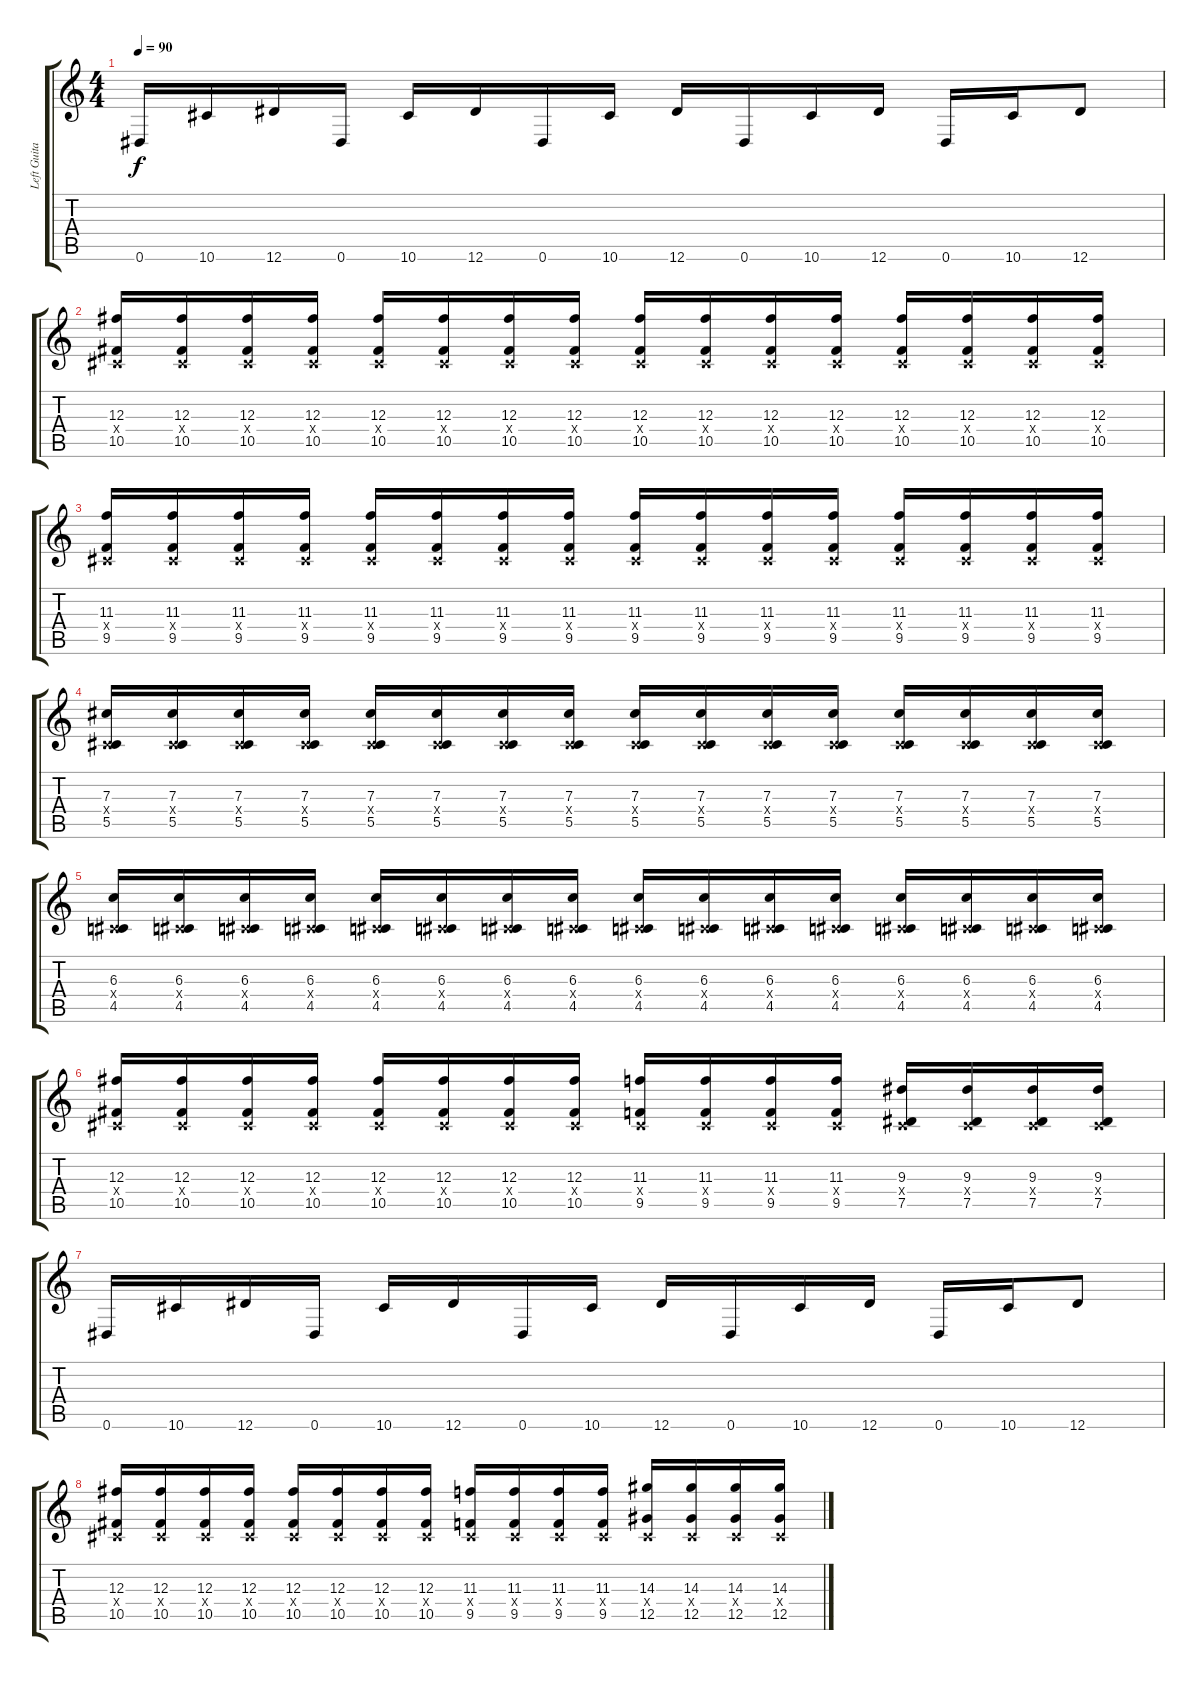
\track ("Left Guitar" "Left Guita") {instrument distortionguitar}
\staff {score tabs}
\tuning (Eb4 Bb3 Gb3 Db3 Ab2 Eb2) {hide}
\ts (4 4)
\tempo 90
\clef g2
\ks c
0.6.16{dy f} 10.6.16 12.6.16 0.6.16 10.6.16 12.6.16 0.6.16 10.6.16 12.6.16 0.6.16 10.6.16 12.6.16 0.6.16 10.6.16 12.6.8 |
(12.3 0.4{x} 10.5).16 (12.3 0.4{x} 10.5).16 (12.3 0.4{x} 10.5).16 (12.3 0.4{x} 10.5).16 (12.3 0.4{x} 10.5).16 (12.3 0.4{x} 10.5).16 (12.3 0.4{x} 10.5).16 (12.3 0.4{x} 10.5).16 (12.3 0.4{x} 10.5).16 (12.3 0.4{x} 10.5).16 (12.3 0.4{x} 10.5).16 (12.3 0.4{x} 10.5).16 (12.3 0.4{x} 10.5).16 (12.3 0.4{x} 10.5).16 (12.3 0.4{x} 10.5).16 (12.3 0.4{x} 10.5).16 |
(11.3 0.4{x} 9.5).16 (11.3 0.4{x} 9.5).16 (11.3 0.4{x} 9.5).16 (11.3 0.4{x} 9.5).16 (11.3 0.4{x} 9.5).16 (11.3 0.4{x} 9.5).16 (11.3 0.4{x} 9.5).16 (11.3 0.4{x} 9.5).16 (11.3 0.4{x} 9.5).16 (11.3 0.4{x} 9.5).16 (11.3 0.4{x} 9.5).16 (11.3 0.4{x} 9.5).16 (11.3 0.4{x} 9.5).16 (11.3 0.4{x} 9.5).16 (11.3 0.4{x} 9.5).16 (11.3 0.4{x} 9.5).16 |
(7.3 0.4{x} 5.5).16 (7.3 0.4{x} 5.5).16 (7.3 0.4{x} 5.5).16 (7.3 0.4{x} 5.5).16 (7.3 0.4{x} 5.5).16 (7.3 0.4{x} 5.5).16 (7.3 0.4{x} 5.5).16 (7.3 0.4{x} 5.5).16 (7.3 0.4{x} 5.5).16 (7.3 0.4{x} 5.5).16 (7.3 0.4{x} 5.5).16 (7.3 0.4{x} 5.5).16 (7.3 0.4{x} 5.5).16 (7.3 0.4{x} 5.5).16 (7.3 0.4{x} 5.5).16 (7.3 0.4{x} 5.5).16 |
(6.3 0.4{x} 4.5).16 (6.3 0.4{x} 4.5).16 (6.3 0.4{x} 4.5).16 (6.3 0.4{x} 4.5).16 (6.3 0.4{x} 4.5).16 (6.3 0.4{x} 4.5).16 (6.3 0.4{x} 4.5).16 (6.3 0.4{x} 4.5).16 (6.3 0.4{x} 4.5).16 (6.3 0.4{x} 4.5).16 (6.3 0.4{x} 4.5).16 (6.3 0.4{x} 4.5).16 (6.3 0.4{x} 4.5).16 (6.3 0.4{x} 4.5).16 (6.3 0.4{x} 4.5).16 (6.3 0.4{x} 4.5).16 |
(12.3 0.4{x} 10.5).16 (12.3 0.4{x} 10.5).16 (12.3 0.4{x} 10.5).16 (12.3 0.4{x} 10.5).16 (12.3 0.4{x} 10.5).16 (12.3 0.4{x} 10.5).16 (12.3 0.4{x} 10.5).16 (12.3 0.4{x} 10.5).16 (11.3 0.4{x} 9.5).16 (11.3 0.4{x} 9.5).16 (11.3 0.4{x} 9.5).16 (11.3 0.4{x} 9.5).16 (9.3 0.4{x} 7.5).16 (9.3 0.4{x} 7.5).16 (9.3 0.4{x} 7.5).16 (9.3 0.4{x} 7.5).16 |
0.6.16 10.6.16 12.6.16 0.6.16 10.6.16 12.6.16 0.6.16 10.6.16 12.6.16 0.6.16 10.6.16 12.6.16 0.6.16 10.6.16 12.6.8 |
(12.3 0.4{x} 10.5).16 (12.3 0.4{x} 10.5).16 (12.3 0.4{x} 10.5).16 (12.3 0.4{x} 10.5).16 (12.3 0.4{x} 10.5).16 (12.3 0.4{x} 10.5).16 (12.3 0.4{x} 10.5).16 (12.3 0.4{x} 10.5).16 (11.3 0.4{x} 9.5).16 (11.3 0.4{x} 9.5).16 (11.3 0.4{x} 9.5).16 (11.3 0.4{x} 9.5).16 (14.3 0.4{x} 12.5).16 (14.3 0.4{x} 12.5).16 (14.3 0.4{x} 12.5).16 (14.3 0.4{x} 12.5).16
